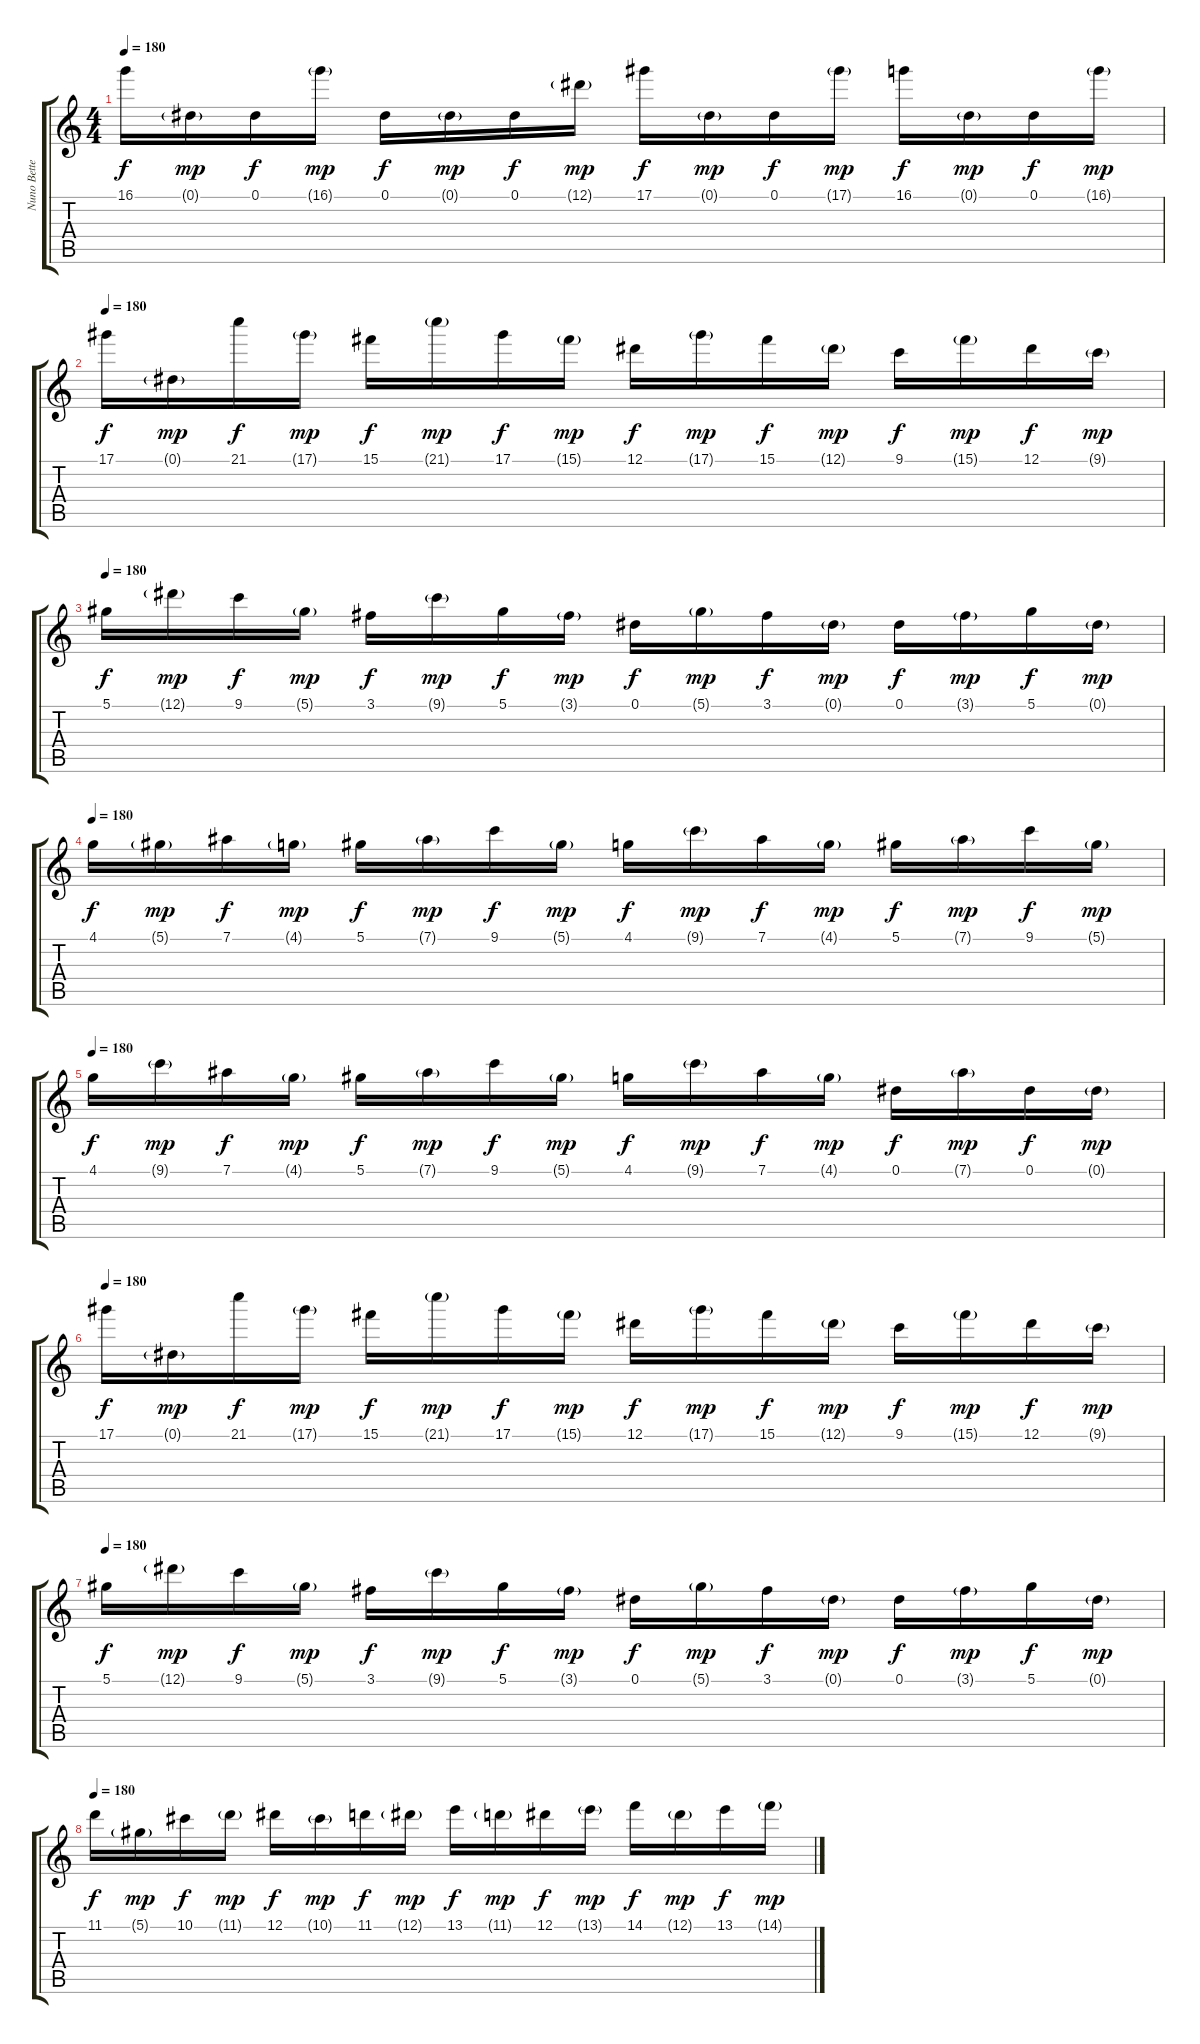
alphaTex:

\track ("Nuno Bettencourt" "Nuno Bette") {instrument overdrivenguitar}
\staff {score tabs}
\tuning (Eb4 Bb3 Gb3 Db3 Ab2 Eb2) {hide}
\ts (4 4)
\tempo 180
\clef g2
\ks c
16.1.16{dy f} 0.1{g}.16{dy mp} 0.1.16{dy f} 16.1{g}.16{dy mp} 0.1.16{dy f} 0.1{g}.16{dy mp} 0.1.16{dy f} 12.1{g}.16{dy mp} 17.1.16{dy f} 0.1{g}.16{dy mp} 0.1.16{dy f} 17.1{g}.16{dy mp} 16.1.16{dy f} 0.1{g}.16{dy mp} 0.1.16{dy f} 16.1{g}.16{dy mp} |
\tempo 180
17.1.16{dy f} 0.1{g}.16{dy mp} 21.1.16{dy f} 17.1{g}.16{dy mp} 15.1.16{dy f} 21.1{g}.16{dy mp} 17.1.16{dy f} 15.1{g}.16{dy mp} 12.1.16{dy f} 17.1{g}.16{dy mp} 15.1.16{dy f} 12.1{g}.16{dy mp} 9.1.16{dy f} 15.1{g}.16{dy mp} 12.1.16{dy f} 9.1{g}.16{dy mp} |
\tempo 180
5.1.16{dy f} 12.1{g}.16{dy mp} 9.1.16{dy f} 5.1{g}.16{dy mp} 3.1.16{dy f} 9.1{g}.16{dy mp} 5.1.16{dy f} 3.1{g}.16{dy mp} 0.1.16{dy f} 5.1{g}.16{dy mp} 3.1.16{dy f} 0.1{g}.16{dy mp} 0.1.16{dy f} 3.1{g}.16{dy mp} 5.1.16{dy f} 0.1{g}.16{dy mp} |
\tempo 180
4.1.16{dy f} 5.1{g}.16{dy mp} 7.1.16{dy f} 4.1{g}.16{dy mp} 5.1.16{dy f} 7.1{g}.16{dy mp} 9.1.16{dy f} 5.1{g}.16{dy mp} 4.1.16{dy f} 9.1{g}.16{dy mp} 7.1.16{dy f} 4.1{g}.16{dy mp} 5.1.16{dy f} 7.1{g}.16{dy mp} 9.1.16{dy f} 5.1{g}.16{dy mp} |
\tempo 180
4.1.16{dy f} 9.1{g}.16{dy mp} 7.1.16{dy f} 4.1{g}.16{dy mp} 5.1.16{dy f} 7.1{g}.16{dy mp} 9.1.16{dy f} 5.1{g}.16{dy mp} 4.1.16{dy f} 9.1{g}.16{dy mp} 7.1.16{dy f} 4.1{g}.16{dy mp} 0.1.16{dy f} 7.1{g}.16{dy mp} 0.1.16{dy f} 0.1{g}.16{dy mp} |
\tempo 180
17.1.16{dy f} 0.1{g}.16{dy mp} 21.1.16{dy f} 17.1{g}.16{dy mp} 15.1.16{dy f} 21.1{g}.16{dy mp} 17.1.16{dy f} 15.1{g}.16{dy mp} 12.1.16{dy f} 17.1{g}.16{dy mp} 15.1.16{dy f} 12.1{g}.16{dy mp} 9.1.16{dy f} 15.1{g}.16{dy mp} 12.1.16{dy f} 9.1{g}.16{dy mp} |
\tempo 180
5.1.16{dy f} 12.1{g}.16{dy mp} 9.1.16{dy f} 5.1{g}.16{dy mp} 3.1.16{dy f} 9.1{g}.16{dy mp} 5.1.16{dy f} 3.1{g}.16{dy mp} 0.1.16{dy f} 5.1{g}.16{dy mp} 3.1.16{dy f} 0.1{g}.16{dy mp} 0.1.16{dy f} 3.1{g}.16{dy mp} 5.1.16{dy f} 0.1{g}.16{dy mp} |
\tempo 180
11.1.16{dy f} 5.1{g}.16{dy mp} 10.1.16{dy f} 11.1{g}.16{dy mp} 12.1.16{dy f} 10.1{g}.16{dy mp} 11.1.16{dy f} 12.1{g}.16{dy mp} 13.1.16{dy f} 11.1{g}.16{dy mp} 12.1.16{dy f} 13.1{g}.16{dy mp} 14.1.16{dy f} 12.1{g}.16{dy mp} 13.1.16{dy f} 14.1{g}.16{dy mp}
